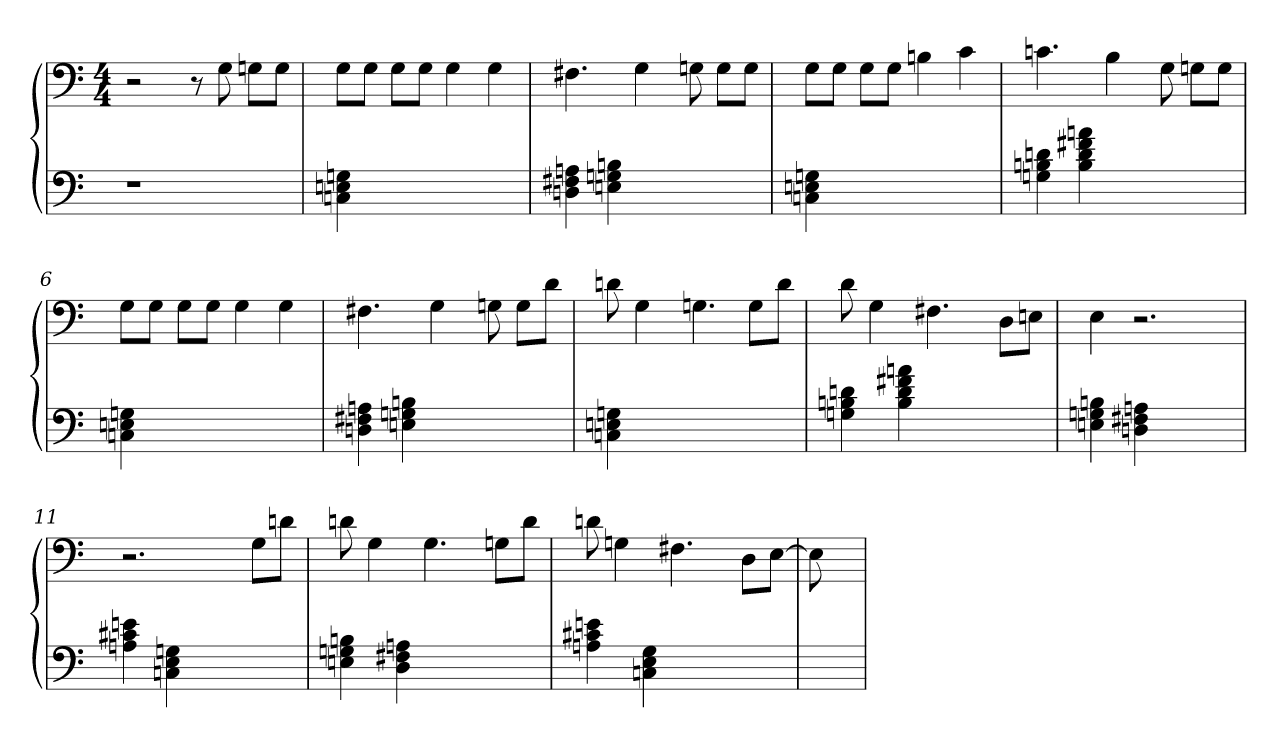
**kern	**kern
*part2	*part1
*staff2	*staff1
*	*M4/4
=1	=1
1r	2r
.	8r
.	8G
.	8GnL
.	8GJ
=2	=2
4Cn 4En 4Gn	8GL
.	8GJ
2.ryy	8GL
.	8GJ
.	4G
.	4G
=3	=3
4Dn 4F#X 4An	4.F#X
4En 4Gn 4Bn	.
.	4G
2ryy	.
.	8Gn
.	8GL
.	8GJ
=4	=4
4Cn 4En 4Gn	8GL
.	8GJ
2.ryy	8GL
.	8GJ
.	4Bn
.	4c
=5	=5
4Gn 4Bn 4dn	4.cn
4B 4d 4f#X 4an	.
.	4B
2ryy	.
.	8G
.	8GnL
.	8GJ
=6	=6
4Cn 4En 4Gn	8GL
.	8GJ
2.ryy	8GL
.	8GJ
.	4G
.	4G
=7	=7
4Dn 4F#X 4An	4.F#X
4En 4Gn 4Bn	.
.	4G
2ryy	.
.	8Gn
.	8GL
.	8dJ
=8	=8
4Cn 4En 4Gn	8dn
.	4G
2.ryy	.
.	4.Gn
.	8GL
.	8dJ
=9	=9
4Gn 4Bn 4dn	8d
.	4G
4B 4d 4f#X 4an	.
.	4.F#X
2ryy	.
.	8DL
.	8EnJ
=10	=10
4En 4Gn 4Bn	4E
4Dn 4F#X 4An	2.r
2ryy	.
=11	=11
4An 4c#X 4en	2.r
4Cn 4E 4Gn	.
2ryy	.
.	8GL
.	8dnJ
=12	=12
4En 4Gn 4Bn	8dn
.	4G
4D 4F#X 4An	.
.	4.G
2ryy	.
.	8GnL
.	8dJ
=13	=13
4An 4c#X 4en	8dn
.	4Gn
4Cn 4E 4G	.
.	4.F#X
2ryy	.
.	8DL
.	[8EJ
=14	=14
4ryy	8E]
.	8ryy
=	=
*-	*-
